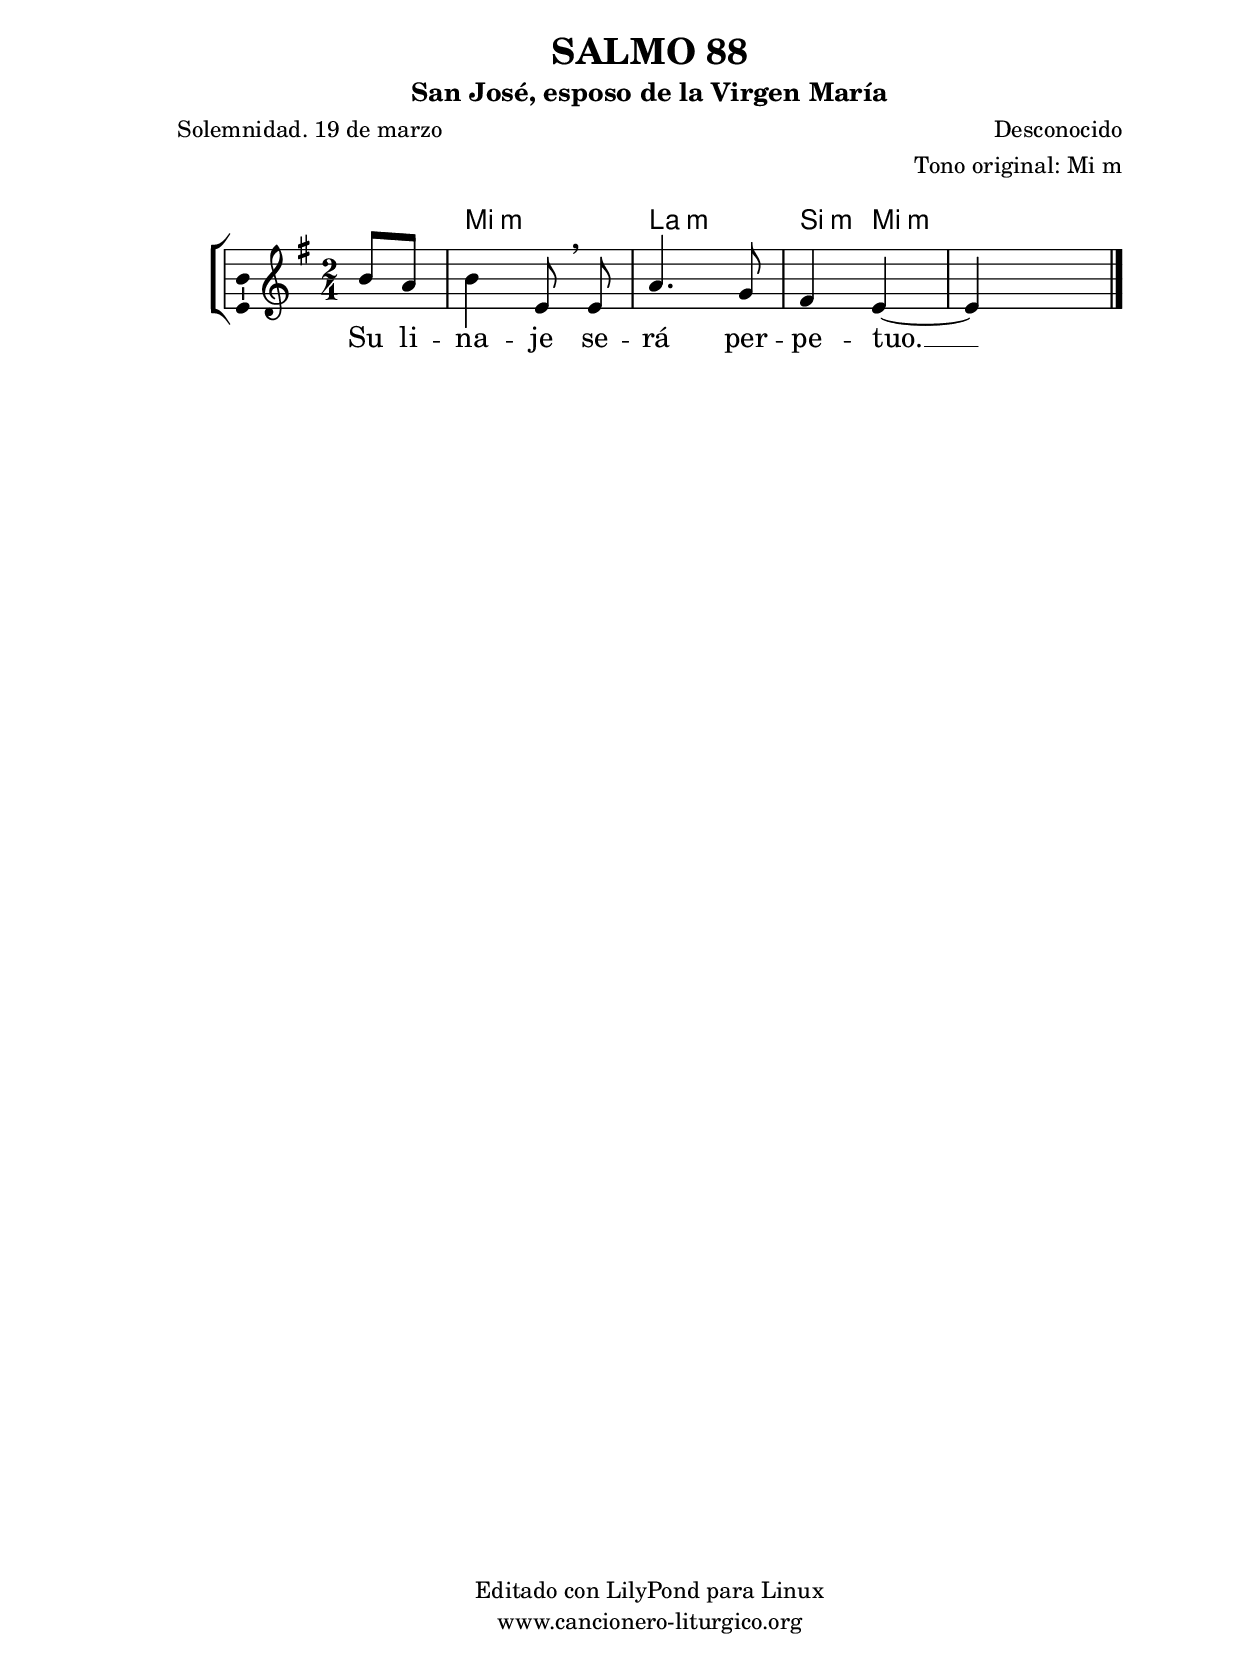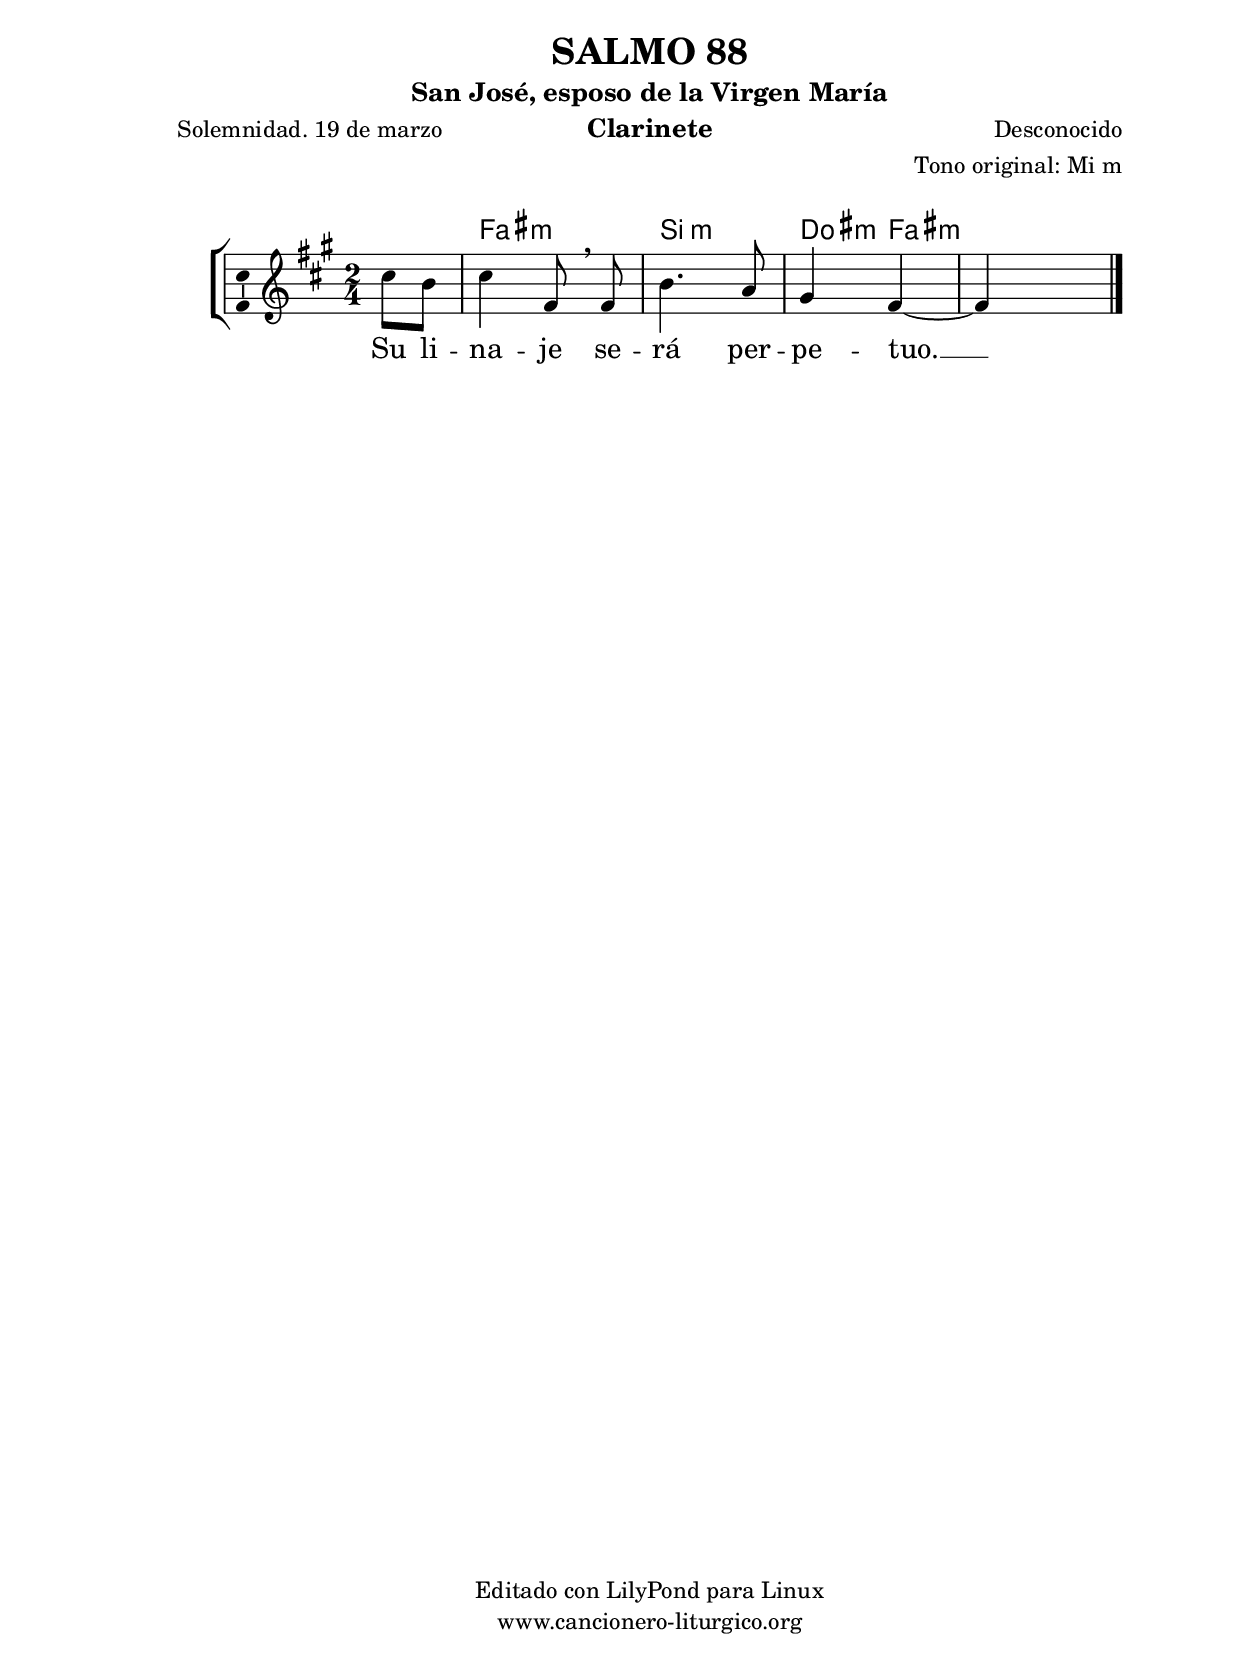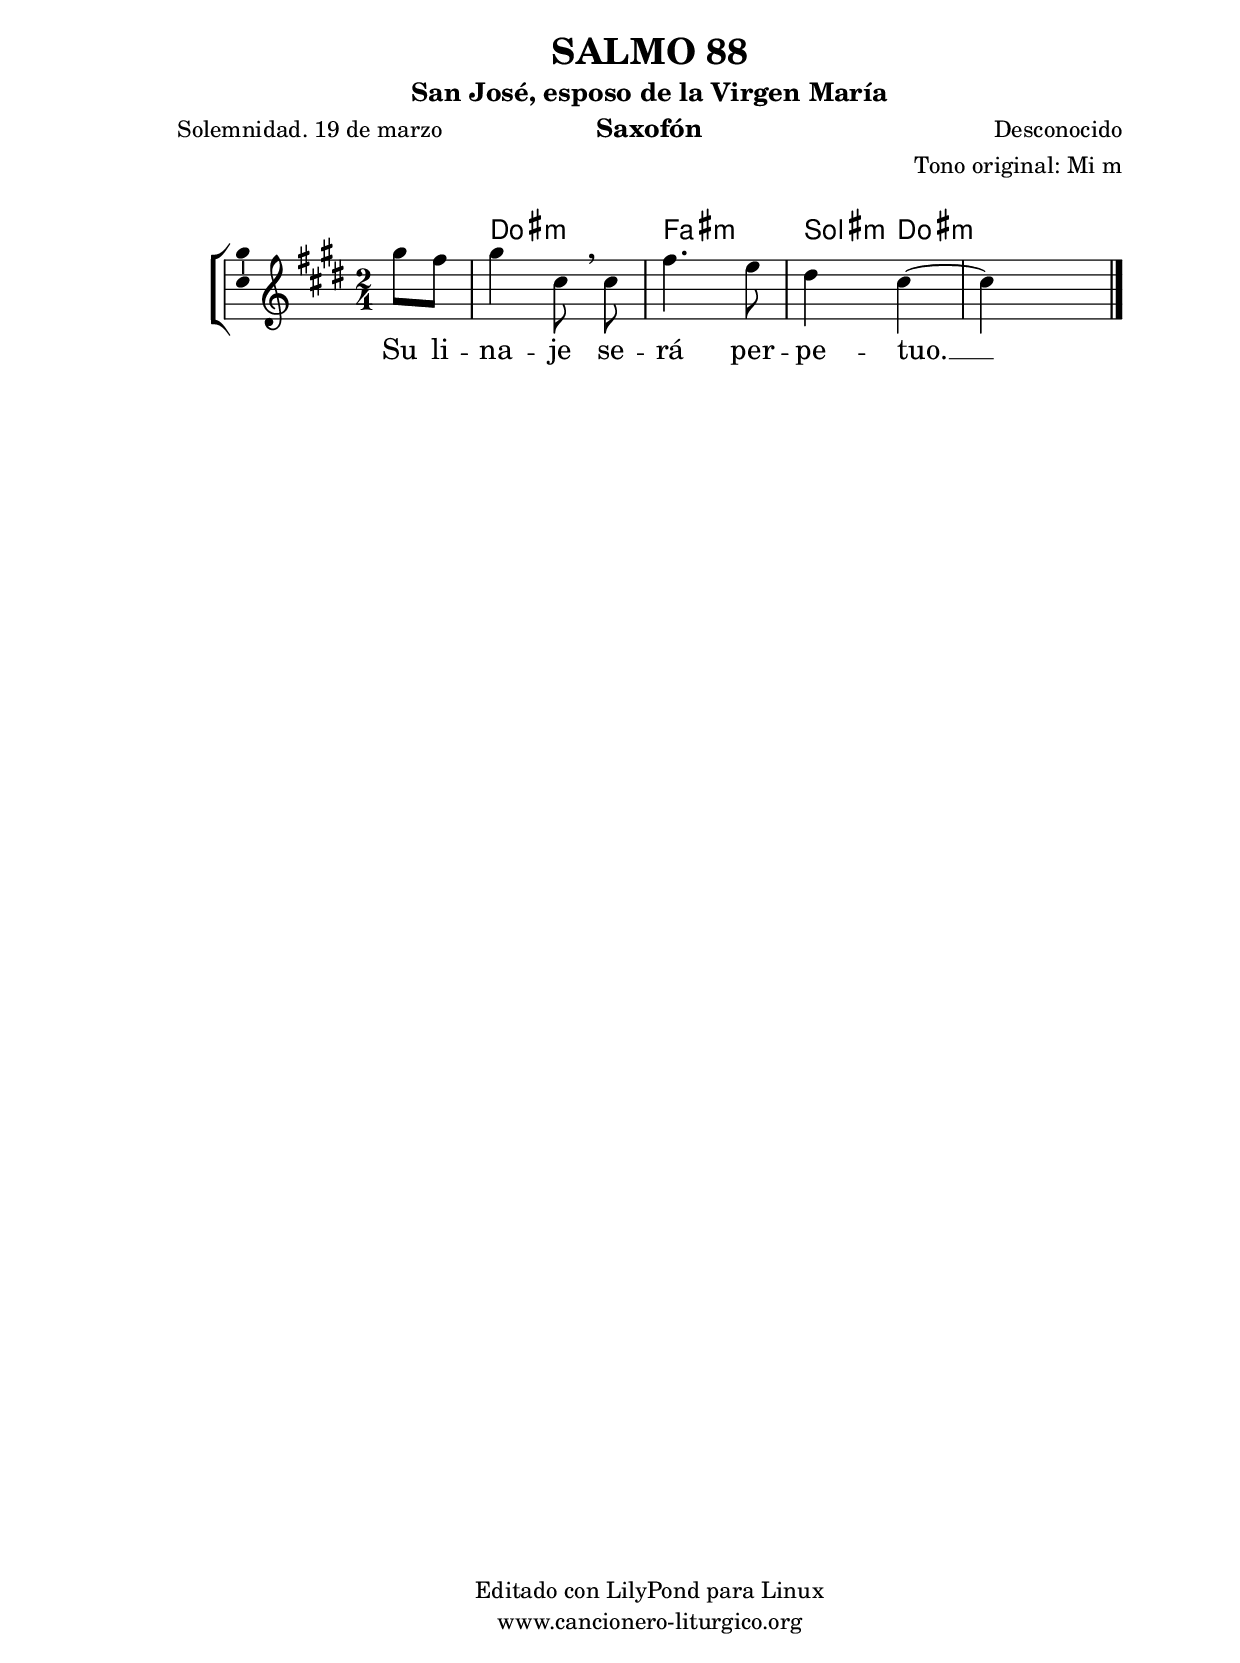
%
%para convertir .midi en .wav:
%timidity filename.midi -Ow -o finename.wav
%
%
%Para convertir de .wav a .mp3:
%lame -h -m j filename.wav
%
%
%para escuchar el midi:
%timidity nombrefichero.midi
%


%versión de lilypond para la que se ha escrito esta partitura:
\version "2.16.0"

	%Tamaño papel
	#(set-default-paper-size "a4")
	%Tamaño partitura
	#(set-global-staff-size 20)
	%No responde al pulsar sobre una nota
	#(ly:set-option 'point-and-click #f)

%parámetros del encabezamiento:
\header {
	title = "SALMO 88"
	subtitle = "San José, esposo de la Virgen María"
	composer = "Desconocido"
	poet = "Solemnidad. 19 de marzo"
	meter = ""
	arranger = "Tono original: Mi m"
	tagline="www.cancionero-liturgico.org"
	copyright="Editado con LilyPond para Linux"
	}

%parámetros asociados al papel:
\paper  {
	oddHeaderMarkup = \markup {\fill-line { \on-the-fly #not-first-page \fromproperty #'header:title \on-the-fly #not-first-page \fromproperty #'header:composer }}
	evenHeaderMarkup = \markup {\fill-line { \fromproperty #'header:composer \fromproperty #'header:title }}
	#(set-paper-size "a4")
	print-page-number = ##f
	first-page-number = 1
	print-first-page-number = ##f
%	head-separation = 3.0 \cm
	top-margin = 2.0 \cm
	bottom-margin = 0.5\cm
%%%	bottom-margin = -1.0\cm
	left-margin = 3.0 \cm
	line-width = 16.0 \cm 
	indent = 8\mm
	interscoreline = 2.\mm
	between-system-space = 15\mm
%	para que las partituras no llenen la hoja:
	ragged-bottom = ##t
%	idem para la última hoja:
	ragged-last-bottom = ##f
%	para que las partituras llenen el ancho del papel:
	ragged-last = ##f
	after-title-space = 2.5 \cm
%page-count=1
%system-count=8

	%Flexible Vertical Spacing
%	markup-markup-spacing =
%	#'((basic-distance . 15) (minimum-distance . 15) (padding . 3))
	markup-system-spacing =
	#'((basic-distance . 15) (minimum-distance . 15) (padding . 3))
	system-system-spacing =
	#'((basic-distance . 15) (minimum-distance . 15) (padding . 3))
	score-system-spacing =
	#'((basic-distance . 15) (minimum-distance . 15) (padding . 5))
%	top-system-spacing = % header
%	#'((basic-distance . 8) (minimum-distance . 0) (padding . 3))
%	top-markup-spacing =
%	#'((basic-distance . 20) (minimum-distance . 20) (padding . 3))
	last-bottom-spacing = % footer
	#'((basic-distance . 5) (minimum-distance . 5) (padding . 3))
%	score-markup-spacing =
%	#'((basic-distance . 16) (minimum-distance . 13) (padding . 3))

	}


%parámetros que afectan a toda la partitura:
global =  {
	%clave de sol (G):
	\clef G
	%armadura:
%	\transpose e d
	\key e \minor
	\tempo 4=90
	\set Score.tempoHideNote = ##t
	}


acordes = {
	\italianChords
	\chordmode {
%	\transpose e d
{

s4
e2:m a:m b4:m e:m s2

	}
	}
}

melodia = 
%	\transpose e d
{
	\relative c''{
	\time 2/4

\partial4 b8 a
b4 e,8 \breathe e8
a4. g8
fis4 e~
e4 s4

	\bar "|."
	}
	}


texto = \lyricmode {
Su li -- na -- je se -- rá per -- pe -- tuo. __
	}


acordesStaff = \context ChordNames = acordesStaff <<
	\set chordChanges = ##t
	\acordes
	>>


vozStaff = \context Voice = vozStaff
\with {\consists "Ambitus_engraver"}
<<
%	\set Staff.instrumentName = ""
%	\set Staff.shortInstrumentName = ""
%	\set Staff.midiInstrument = #"clarinet"
%	\set Staff.midiInstrument = #"cello"
%	\set Staff.midiInstrument = #"flute"
	\set Staff.midiInstrument = #"electric guitar (jazz)"
%	\set Staff.midiInstrument = #"english horn"
%	\set Staff.midiInstrument = #"violin"
%	\set Staff.midiInstrument = #"glockenspiel"
	\set Staff.midiMinimumVolume = #0.7
	\set Staff.midiMaximumVolume = #0.9
	\global
	\melodia
	>>


textoStaff = \context Lyrics = textoStaff <<
	\lyricsto vozStaff \texto
	>>

\book {
	\score {
		\context ChoirStaff {
			\override StaffGroup.SystemStartBracket #'collapse-height = #1
			\override Score.SystemStartBar #'collapse-height = #1
			<<
			\acordesStaff
			\vozStaff
			\textoStaff
			>>
			}
		\layout {
	    		\context {
				\Lyrics
				\override LyricText #'font-size = #2
				}
	   		 \context {
				\Score
				%fontSize = #3
				\override StaffSymbol #'staff-space = #(magstep +3)
				%\override Beam #'thickness = #0.55
				%\override SpacingSpanner #'spacing-increment = #1.0
				%\override Slur #'height-limit = #1.5
				}
			}
		}
	\score {
		\unfoldRepeats
		\context ChoirStaff {
			<<
			\acordesStaff
			\vozStaff
			>>
			}
		\midi {
	  		\context {
	  			\Score
				tempoWholesPerMinute = #(ly:make-moment 70 4)
				}
			}
		}
	}

%Partitura para clarinete
#(define output-suffix "C")
\book {
	\header{
		instrument = "Clarinete"
		}
	\score {
		\context ChoirStaff {
			\override StaffGroup.SystemStartBracket #'collapse-height = #1
			\override Score.SystemStartBar #'collapse-height = #1
\transpose c d
			<<
			\acordesStaff
			\vozStaff
			\textoStaff
			>>
			}
		\layout {
	    		\context {
				\Lyrics
				\override LyricText #'font-size = #2
				}
	   		 \context {
				\Score
				%fontSize = #3
				\override StaffSymbol #'staff-space = #(magstep +3)
				%\override Beam #'thickness = #0.55
				%\override SpacingSpanner #'spacing-increment = #1.0
				%\override Slur #'height-limit = #1.5
				}
			}
		}
	}

%Partitura para saxofón
#(define output-suffix "S")
\book {
	\header{
		instrument = "Saxofón"
		}
	\score {
		\context ChoirStaff {
			\override StaffGroup.SystemStartBracket #'collapse-height = #1
			\override Score.SystemStartBar #'collapse-height = #1
\transpose c a
			<<
			\acordesStaff
			\vozStaff
			\textoStaff
			>>
			}
		\layout {
	    		\context {
				\Lyrics
				\override LyricText #'font-size = #2
				}
	   		 \context {
				\Score
				%fontSize = #3
				\override StaffSymbol #'staff-space = #(magstep +3)
				%\override Beam #'thickness = #0.55
				%\override SpacingSpanner #'spacing-increment = #1.0
				%\override Slur #'height-limit = #1.5
				}
			}
		}
	}

